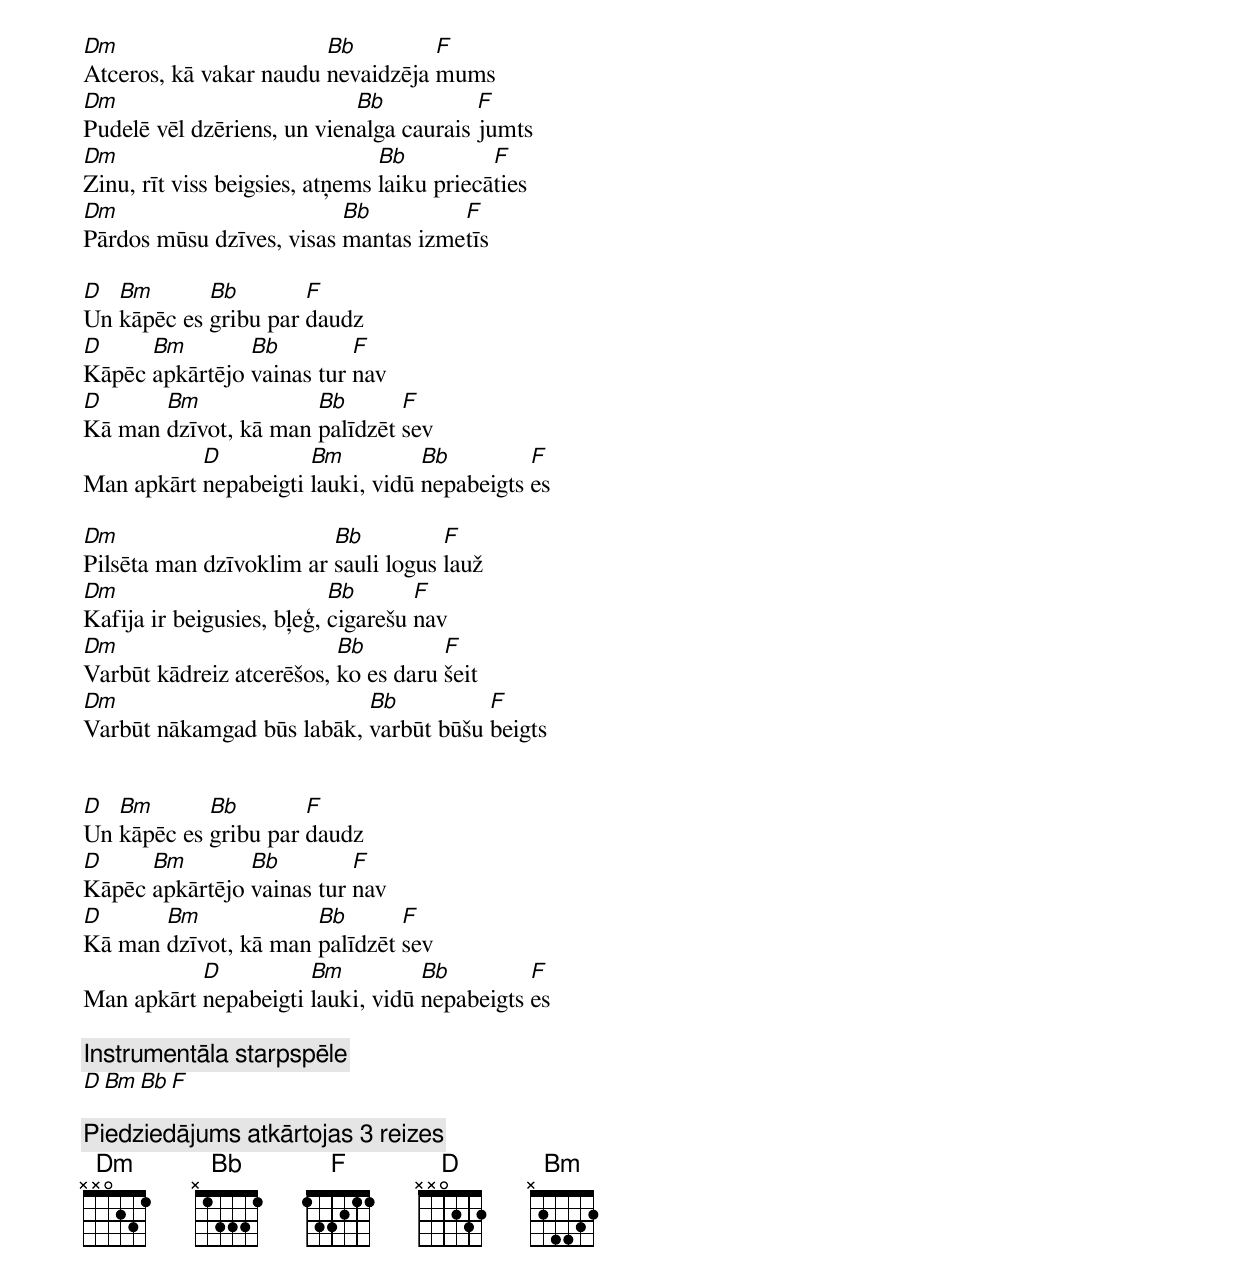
Dm                      Bb         F
Atceros, kā vakar naudu nevaidzēja mums
Dm                          Bb           F
Pudelē vēl dzēriens, un vienalga caurais jumts
Dm                              Bb          F
Zinu, rīt viss beigsies, atņems laiku priecāties
Dm                        Bb         F
Pārdos mūsu dzīves, visas mantas izmetīs

D  Bm       Bb        F
Un kāpēc es gribu par daudz
D     Bm        Bb         F
Kāpēc apkārtējo vainas tur nav
D      Bm             Bb       F
Kā man dzīvot, kā man palīdzēt sev
           D          Bm          Bb         F
Man apkārt nepabeigti lauki, vidū nepabeigts es

Dm                       Bb          F
Pilsēta man dzīvoklim ar sauli logus lauž
Dm                         Bb       F
Kafija ir beigusies, bļeģ, cigarešu nav
Dm                        Bb         F
Varbūt kādreiz atcerēšos, ko es daru šeit
Dm                         Bb          F
Varbūt nākamgad būs labāk, varbūt būšu beigts


D  Bm       Bb        F
Un kāpēc es gribu par daudz
D     Bm        Bb         F
Kāpēc apkārtējo vainas tur nav
D      Bm             Bb       F
Kā man dzīvot, kā man palīdzēt sev
           D          Bm          Bb         F
Man apkārt nepabeigti lauki, vidū nepabeigts es

[Instrumentāla starpspēle]
D  Bm  Bb  F

[Piedziedājums atkārtojas 3 reizes]
